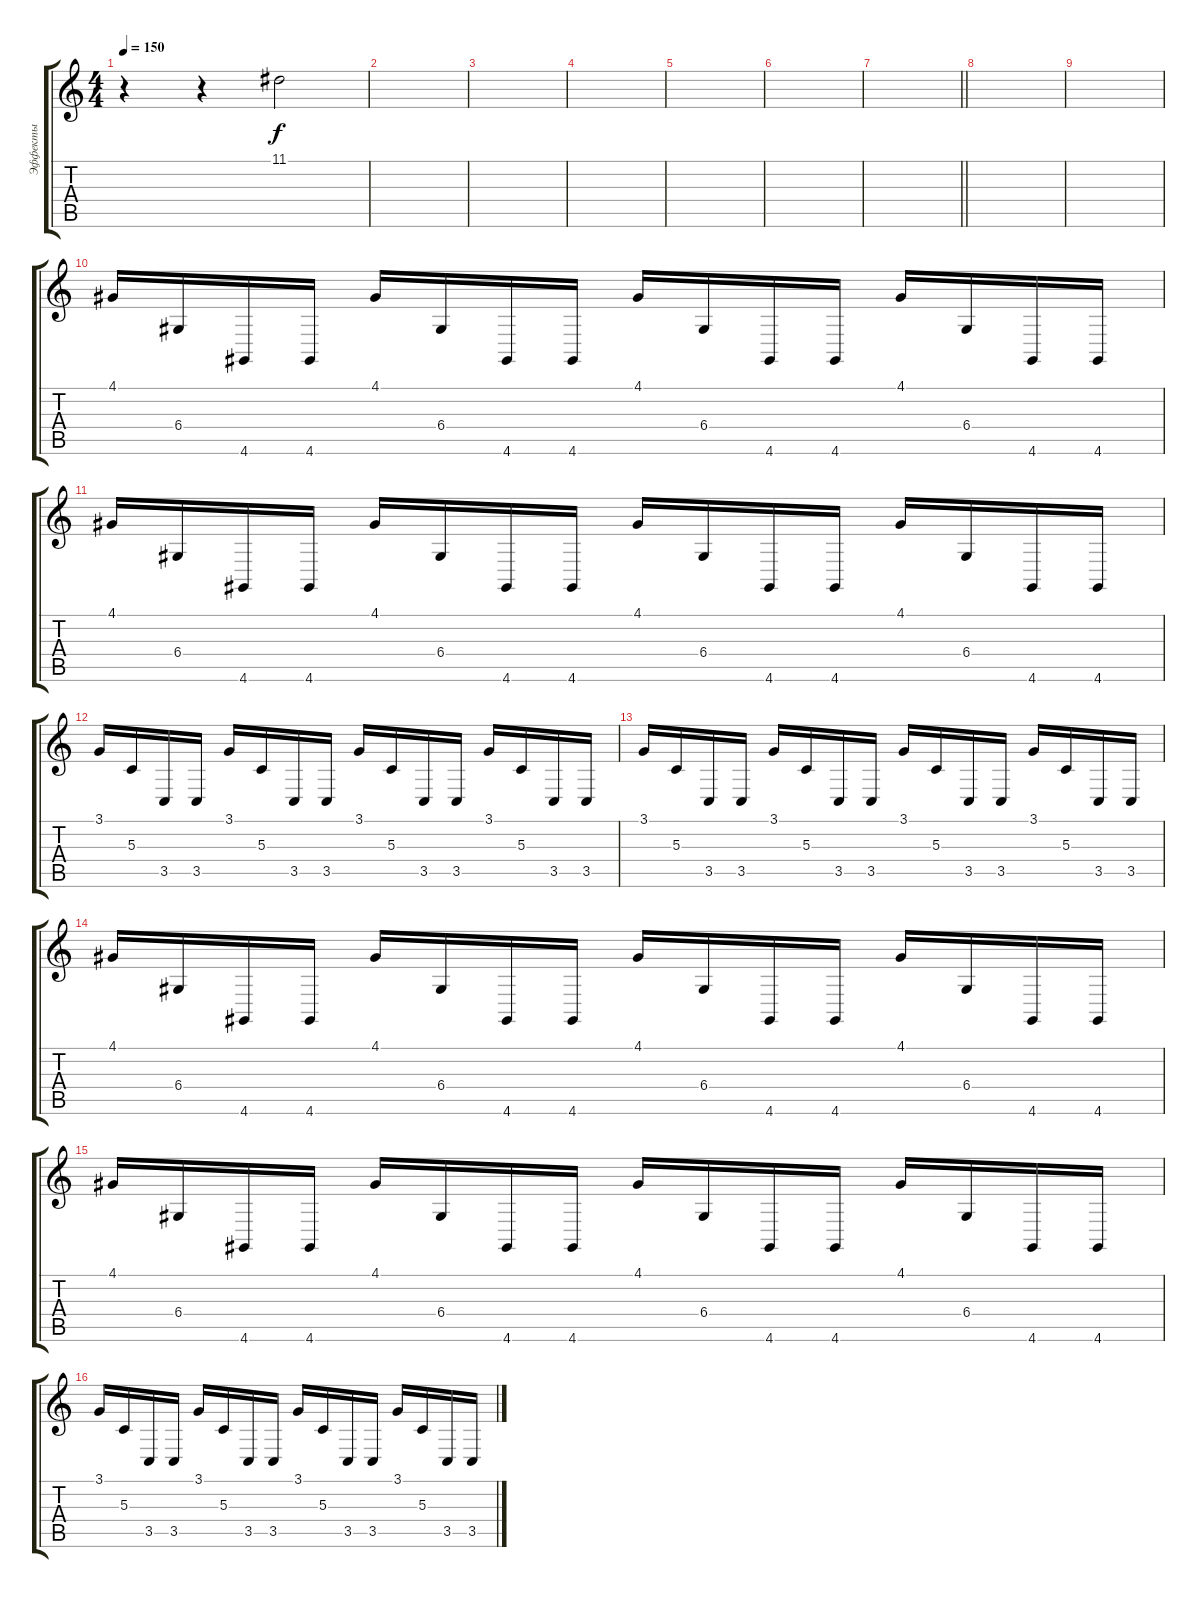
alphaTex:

\track ("Эффекты" "Эффекты") {instrument pad7halo}
\staff {score tabs}
\tuning (E4 B3 G3 D3 A2 E2) {hide}
\ts (4 4)
\tempo 150
\clef g2
\ks c
r.4{dy f} r.4 11.1.2 |
|
|
|
|
|
\barLineRight lightlight
|
|
|
4.1.16{volume 13 instrument synthbass1} 6.4.16 4.6.16 4.6.16 4.1.16 6.4.16 4.6.16 4.6.16 4.1.16 6.4.16 4.6.16 4.6.16 4.1.16 6.4.16 4.6.16 4.6.16 |
4.1.16 6.4.16 4.6.16 4.6.16 4.1.16 6.4.16 4.6.16 4.6.16 4.1.16 6.4.16 4.6.16 4.6.16 4.1.16 6.4.16 4.6.16 4.6.16 |
3.1.16 5.3.16 3.5.16 3.5.16 3.1.16 5.3.16 3.5.16 3.5.16 3.1.16 5.3.16 3.5.16 3.5.16 3.1.16 5.3.16 3.5.16 3.5.16 |
3.1.16 5.3.16 3.5.16 3.5.16 3.1.16 5.3.16 3.5.16 3.5.16 3.1.16 5.3.16 3.5.16 3.5.16 3.1.16 5.3.16 3.5.16 3.5.16 |
4.1.16 6.4.16 4.6.16 4.6.16 4.1.16 6.4.16 4.6.16 4.6.16 4.1.16 6.4.16 4.6.16 4.6.16 4.1.16 6.4.16 4.6.16 4.6.16 |
4.1.16 6.4.16 4.6.16 4.6.16 4.1.16 6.4.16 4.6.16 4.6.16 4.1.16 6.4.16 4.6.16 4.6.16 4.1.16 6.4.16 4.6.16 4.6.16 |
3.1.16 5.3.16 3.5.16 3.5.16 3.1.16 5.3.16 3.5.16 3.5.16 3.1.16 5.3.16 3.5.16 3.5.16 3.1.16 5.3.16 3.5.16 3.5.16
